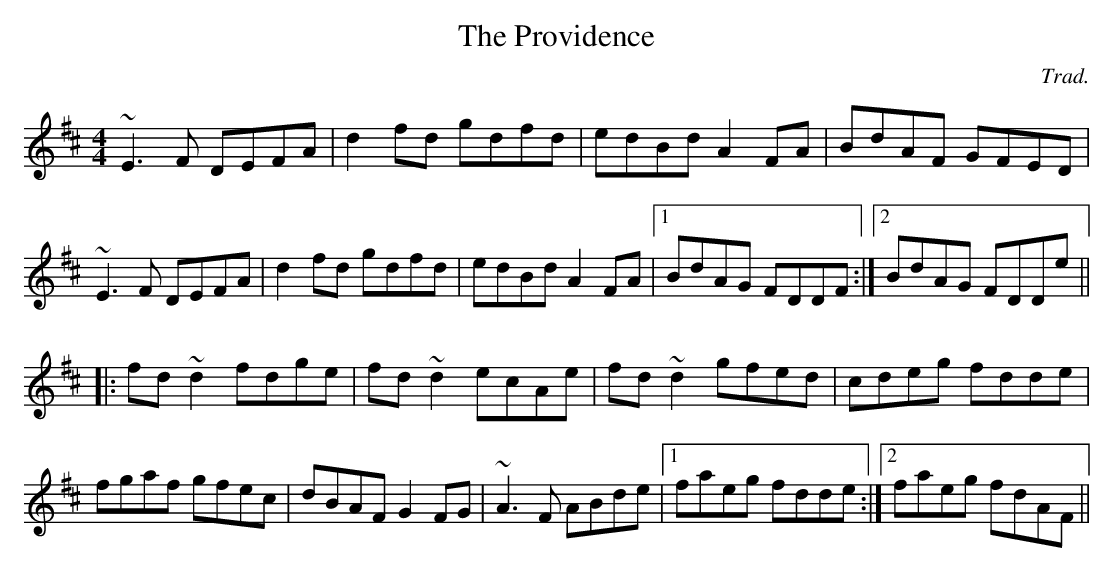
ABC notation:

X:1
T:Providence, The
C:Trad.
M:4/4
L:1/8
K:D
~E3F DEFA|d2fd gdfd|edBd A2FA|BdAF GFED|
~E3F DEFA|d2fd gdfd|edBd A2FA|1 BdAG FDDF:|2 BdAG FDDe||
|:fd~d2 fdge|fd~d2 ecAe|fd~d2 gfed|cdeg fdde|
fgaf gfec|dBAF G2FG|~A3F ABde|1 faeg fdde:|2 faeg fdAF||
